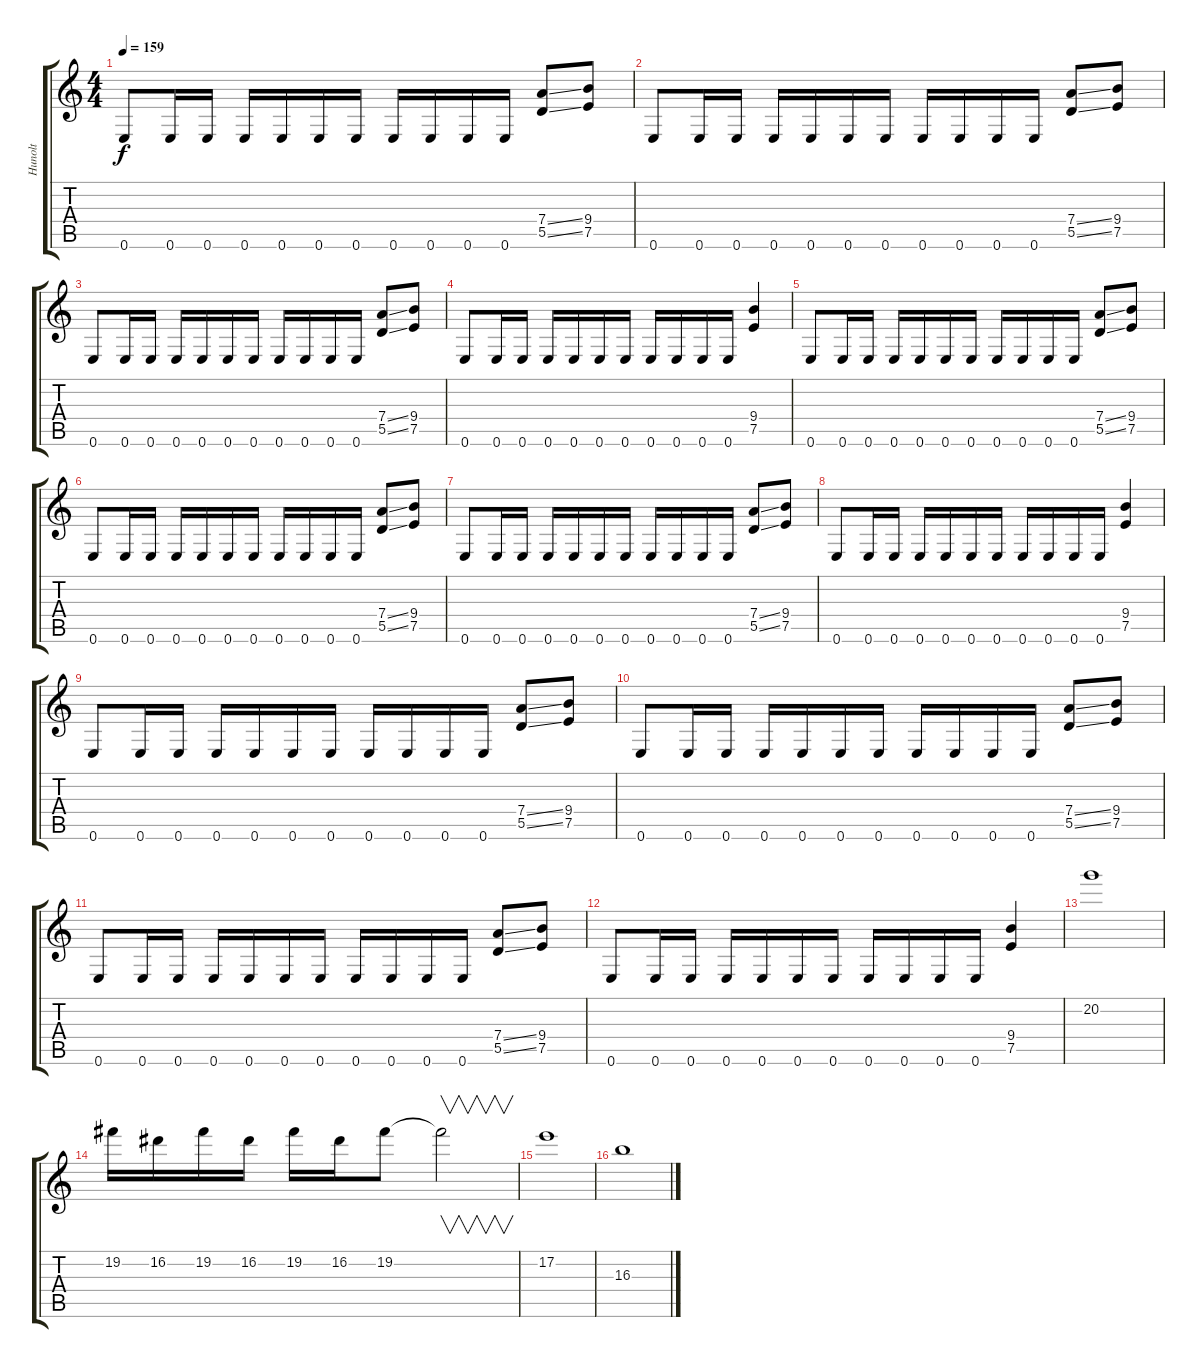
\track ("Hunolt" "Hunolt") {instrument distortionguitar}
\staff {score tabs}
\tuning (E4 B3 G3 D3 A2 E2) {hide}
\ts (4 4)
\tempo 159
\clef g2
\ks c
0.6.8{dy f} 0.6.16 0.6.16 0.6.16 0.6.16 0.6.16 0.6.16 0.6.16 0.6.16 0.6.16 0.6.16 (7.4{ss} 5.5{ss}).8 (9.4 7.5).8 |
0.6.8 0.6.16 0.6.16 0.6.16 0.6.16 0.6.16 0.6.16 0.6.16 0.6.16 0.6.16 0.6.16 (7.4{ss} 5.5{ss}).8 (9.4 7.5).8 |
0.6.8 0.6.16 0.6.16 0.6.16 0.6.16 0.6.16 0.6.16 0.6.16 0.6.16 0.6.16 0.6.16 (7.4{ss} 5.5{ss}).8 (9.4 7.5).8 |
0.6.8 0.6.16 0.6.16 0.6.16 0.6.16 0.6.16 0.6.16 0.6.16 0.6.16 0.6.16 0.6.16 (9.4 7.5).4 |
0.6.8 0.6.16 0.6.16 0.6.16 0.6.16 0.6.16 0.6.16 0.6.16 0.6.16 0.6.16 0.6.16 (7.4{ss} 5.5{ss}).8 (9.4 7.5).8 |
0.6.8 0.6.16 0.6.16 0.6.16 0.6.16 0.6.16 0.6.16 0.6.16 0.6.16 0.6.16 0.6.16 (7.4{ss} 5.5{ss}).8 (9.4 7.5).8 |
0.6.8 0.6.16 0.6.16 0.6.16 0.6.16 0.6.16 0.6.16 0.6.16 0.6.16 0.6.16 0.6.16 (7.4{ss} 5.5{ss}).8 (9.4 7.5).8 |
0.6.8 0.6.16 0.6.16 0.6.16 0.6.16 0.6.16 0.6.16 0.6.16 0.6.16 0.6.16 0.6.16 (9.4 7.5).4 |
0.6.8 0.6.16 0.6.16 0.6.16 0.6.16 0.6.16 0.6.16 0.6.16 0.6.16 0.6.16 0.6.16 (7.4{ss} 5.5{ss}).8 (9.4 7.5).8 |
0.6.8 0.6.16 0.6.16 0.6.16 0.6.16 0.6.16 0.6.16 0.6.16 0.6.16 0.6.16 0.6.16 (7.4{ss} 5.5{ss}).8 (9.4 7.5).8 |
0.6.8 0.6.16 0.6.16 0.6.16 0.6.16 0.6.16 0.6.16 0.6.16 0.6.16 0.6.16 0.6.16 (7.4{ss} 5.5{ss}).8 (9.4 7.5).8 |
0.6.8 0.6.16 0.6.16 0.6.16 0.6.16 0.6.16 0.6.16 0.6.16 0.6.16 0.6.16 0.6.16 (9.4 7.5).4 |
20.2.1 |
19.2.16 16.2.16 19.2.16 16.2.16 19.2.16 16.2.16 19.2.8 19.2{t}.2{v} |
17.2.1 |
16.3.1
